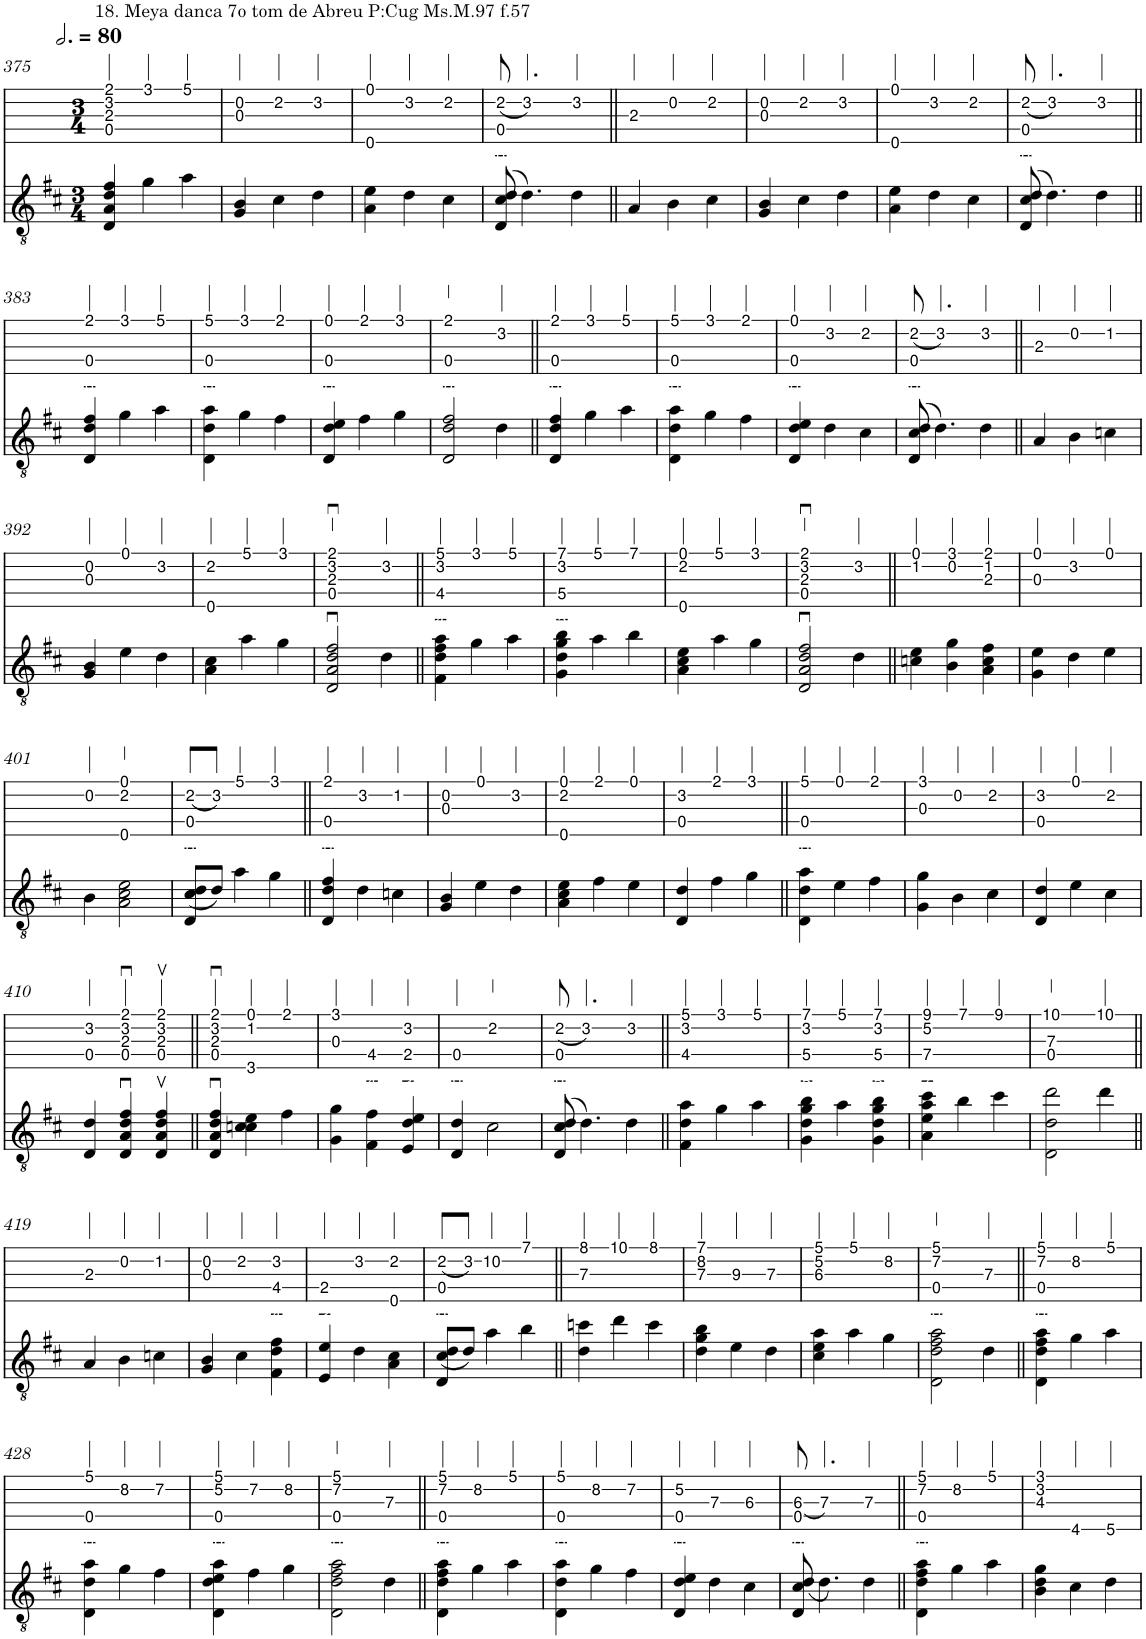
**kern	**kern
*part1	*part1
*staff2	*staff1
*I"Classical Guitar	*
*I'Guit.	*
!!LO:PB:g=z
*clefGv2	*
*k[f#c#]	*k[f#c#]
*M3/4	*M3/4
*MM240	*MM240
=375	=375
!	!LO:TX:a:t=18. Meya danca 7o tom de Abreu P&colon;Cug Ms.M.97 f.57
4D/ 4A/ 4d/ 4f#/	4D/ 4A/ 4d/ 4f#/
4g\	4g/
4a\	4a/
=376	=376
4G/ 4B/	4G/ 4B/
4c#\	4c#/
4d\	4d/
=377	=377
4A\ 4e\	4A/ 4e/
4d\	4d/
4c#\	4c#/
=378	=378
8D/ 8c#/ 8d/	(8di/ 8D/ 8c#/
4.d\	4.d/)
4d\	4d/
=379||	=379||
4A/	4A/
4B\	4B/
4c#\	4c#/
=380	=380
4G/ 4B/	4G/ 4B/
4c#\	4c#/
4d\	4d/
=381	=381
4A\ 4e\	4A/ 4e/
4d\	4d/
4c#\	4c#/
=382	=382
8D/ 8c#/ 8d/	(8di/ 8D/ 8c#/
4.d\	4.d/)
4d\	4d/
!!LO:LB:g=z
=383||	=383||
4D/ 4d/ 4f#/	4di/ 4D/ 4f#/
4g\	4g/
4a\	4a/
=384	=384
4D\ 4d\ 4a\	4di/ 4D/ 4a/
4g\	4g/
4f#\	4f#/
=385	=385
4D/ 4d/ 4e/	4di/ 4D/ 4e/
4f#\	4f#/
4g\	4g/
=386	=386
2D/ 2d/ 2f#/	2di/ 2D/ 2f#/
4d\	4d/
=387||	=387||
4D/ 4d/ 4f#/	4di/ 4D/ 4f#/
4g\	4g/
4a\	4a/
=388	=388
4D\ 4d\ 4a\	4di/ 4D/ 4a/
4g\	4g/
4f#\	4f#/
=389	=389
4D/ 4d/ 4e/	4di/ 4D/ 4e/
4d\	4d/
4c#\	4c#/
=390	=390
8D/ 8c#/ 8d/	(8di/ 8D/ 8c#/
4.d\	4.d/)
4d\	4d/
=391||	=391||
4A/	4A/
4B\	4B/
4cn\	4cn/
!!LO:LB:g=z
=392	=392
4G/ 4B/	4G/ 4B/
4e\	4e/
4d\	4d/
=393	=393
4A\ 4c#\	4A/ 4c#/
4a\	4a/
4g\	4g/
=394	=394
2D/u 2A/u 2d/u 2f#/u	2D/u 2A/u 2d/u 2f#/u
4d\	4d/
=395||	=395||
4F#\ 4d\ 4f#\ 4a\	4f#i/ 4F#/ 4d/ 4a/
4g\	4g/
4a\	4a/
=396	=396
4G\ 4d\ 4g\ 4b\	4gi/ 4G/ 4d/ 4b/
4a\	4a/
4b\	4b/
=397	=397
4A\ 4c#\ 4e\	4A/ 4c#/ 4e/
4a\	4a/
4g\	4g/
=398	=398
2D/u 2A/u 2d/u 2f#/u	2D/u 2A/u 2d/u 2f#/u
4d\	4d/
=399||	=399||
4cn\ 4e\	4cn/ 4e/
4B\ 4g\	4B/ 4g/
4A\ 4c\ 4f#\	4A/ 4c/ 4f#/
=400	=400
4G\ 4e\	4G/ 4e/
4d\	4d/
4e\	4e/
!!LO:LB:g=z
=401	=401
4B\	4B/
2A\ 2c#\ 2e\	2A/ 2c#/ 2e/
=402	=402
8D/ 8c#/ 8d/L	(8di/ 8D/ 8c#/L
8d/J	8d/J)
4a\	4a/
4g\	4g/
=403||	=403||
4D/ 4d/ 4f#/	4di/ 4D/ 4f#/
4d\	4d/
4cn\	4cn/
=404	=404
4G/ 4B/	4G/ 4B/
4e\	4e/
4d\	4d/
=405	=405
4A\ 4c#\ 4e\	4A/ 4c#/ 4e/
4f#\	4f#/
4e\	4e/
=406	=406
4D/ 4d/	4D/ 4d/
4f#\	4f#/
4g\	4g/
=407||	=407||
4D\ 4d\ 4a\	4di/ 4D/ 4a/
4e\	4e/
4f#\	4f#/
=408	=408
4G\ 4g\	4G/ 4g/
4B\	4B/
4c#\	4c#/
=409	=409
4D/ 4d/	4D/ 4d/
4e\	4e/
4c#\	4c#/
!!LO:LB:g=z
=410	=410
4D/ 4d/	4D/ 4d/
4D/u 4A/u 4d/u 4f#/u	4D/u 4A/u 4d/u 4f#/u
4D/v 4A/v 4d/v 4f#/v	4D/v 4A/v 4d/v 4f#/v
=411||	=411||
4D/u 4A/u 4d/u 4f#/u	4D/u 4A/u 4d/u 4f#/u
4cn\ 4c\ 4e\	4c/ 4cn/ 4e/
4f#\	4f#/
=412	=412
4G\ 4g\	4G/ 4g/
4F#\ 4f#\	4f#i/ 4F#/
4E/ 4d/ 4e/	4ei/ 4E/ 4d/
=413	=413
4D/ 4d/	4di/ 4D/
2c#\	2c#/
=414	=414
8D/ 8c#/ 8d/	(8di/ 8D/ 8c#/
4.d\	4.d/)
4d\	4d/
=415||	=415||
4F#\ 4d\ 4a\	4F#/ 4d/ 4a/
4g\	4g/
4a\	4a/
=416	=416
4G\ 4d\ 4g\ 4b\	4gi/ 4G/ 4d/ 4b/
4a\	4a/
4G\ 4d\ 4g\ 4b\	4gi/ 4G/ 4d/ 4b/
=417	=417
4A\ 4e\ 4a\ 4cc#\	4ai/ 4A/ 4e/ 4cc#/
4b\	4b/
4cc#\	4cc#/
=418	=418
2D\ 2d\ 2dd\	2D/ 2d/ 2dd/
4dd\	4dd/
!!LO:LB:g=z
=419||	=419||
4A/	4A/
4B\	4B/
4cn\	4cn/
=420	=420
4G/ 4B/	4G/ 4B/
4c#\	4c#/
4F#\ 4d\ 4f#\	4f#i/ 4F#/ 4d/
=421	=421
4E/ 4e/	4ei/ 4E/
4d\	4d/
4A\ 4c#\	4A/ 4c#/
=422	=422
8D/ 8c#/ 8d/L	(8di/ 8D/ 8c#/L
8d/J	8d/J)
4a\	4a/
4b\	4b/
=423||	=423||
4d\ 4ccn\	4d/ 4ccn/
4dd\	4dd/
4cc\	4cc/
=424	=424
4d\ 4g\ 4b\	4d/ 4g/ 4b/
4e\	4e/
4d\	4d/
=425	=425
4c#\ 4e\ 4a\	4c#/ 4e/ 4a/
4a\	4a/
4g\	4g/
=426	=426
2D\ 2d\ 2f#\ 2a\	2di/ 2D/ 2f#/ 2a/
4d\	4d/
=427||	=427||
4D\ 4d\ 4f#\ 4a\	4di/ 4D/ 4f#/ 4a/
4g\	4g/
4a\	4a/
!!LO:LB:g=z
=428	=428
4D\ 4d\ 4a\	4di/ 4D/ 4a/
4g\	4g/
4f#\	4f#/
=429	=429
4D\ 4d\ 4e\ 4a\	4di/ 4D/ 4e/ 4a/
4f#\	4f#/
4g\	4g/
=430	=430
2D\ 2d\ 2f#\ 2a\	2di/ 2D/ 2f#/ 2a/
4d\	4d/
=431||	=431||
4D\ 4d\ 4f#\ 4a\	4di/ 4D/ 4f#/ 4a/
4g\	4g/
4a\	4a/
=432	=432
4D\ 4d\ 4a\	4di/ 4D/ 4a/
4g\	4g/
4f#\	4f#/
=433	=433
4D/ 4d/ 4e/	4di/ 4D/ 4e/
4d\	4d/
4c#\	4c#/
=434	=434
8D/ 8c#/ 8d/	(8di/ 8D/ 8c#/
4.d\	4.d/)
4d\	4d/
=435||	=435||
4D\ 4d\ 4f#\ 4a\	4di/ 4D/ 4f#/ 4a/
4g\	4g/
4a\	4a/
=436	=436
4B\ 4d\ 4g\	4B/ 4d/ 4g/
4c#\	4c#/
4d\	4d/
=	=
*-	*-
